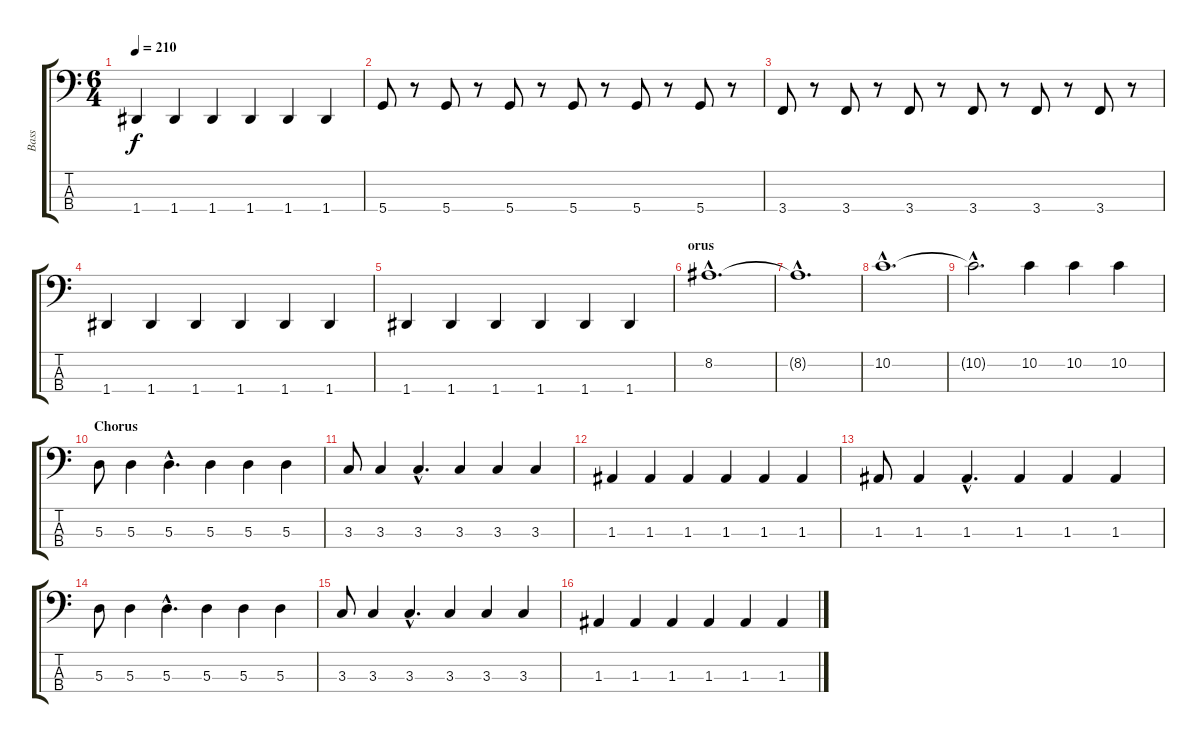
\track ("Bass" "Bass") {instrument electricbasspick}
\staff {score tabs}
\tuning (G2 D2 A1 D1) {hide}
\ts (6 4)
\tempo 210
\clef f4
\ks c
1.4.4{dy f} 1.4.4 1.4.4 1.4.4 1.4.4 1.4.4 |
5.4.8 r.8 5.4.8 r.8 5.4.8 r.8 5.4.8 r.8 5.4.8 r.8 5.4.8 r.8 |
3.4.8 r.8 3.4.8 r.8 3.4.8 r.8 3.4.8 r.8 3.4.8 r.8 3.4.8 r.8 |
1.4.4 1.4.4 1.4.4 1.4.4 1.4.4 1.4.4 |
1.4.4 1.4.4 1.4.4 1.4.4 1.4.4 1.4.4 |
\section ("" "orus")
8.2{hac}.1{d} |
8.2{hac t}.1{d} |
10.2{hac}.1{d} |
10.2{hac t}.2{d} 10.2.4 10.2.4 10.2.4 |
\section ("" "Chorus")
5.3.8 5.3.4 5.3{hac}.4{d} 5.3.4 5.3.4 5.3.4 |
3.3.8 3.3.4 3.3{hac}.4{d} 3.3.4 3.3.4 3.3.4 |
1.3.4 1.3.4 1.3.4 1.3.4 1.3.4 1.3.4 |
1.3.8 1.3.4 1.3{hac}.4{d} 1.3.4 1.3.4 1.3.4 |
5.3.8 5.3.4 5.3{hac}.4{d} 5.3.4 5.3.4 5.3.4 |
3.3.8 3.3.4 3.3{hac}.4{d} 3.3.4 3.3.4 3.3.4 |
1.3.4 1.3.4 1.3.4 1.3.4 1.3.4 1.3.4
